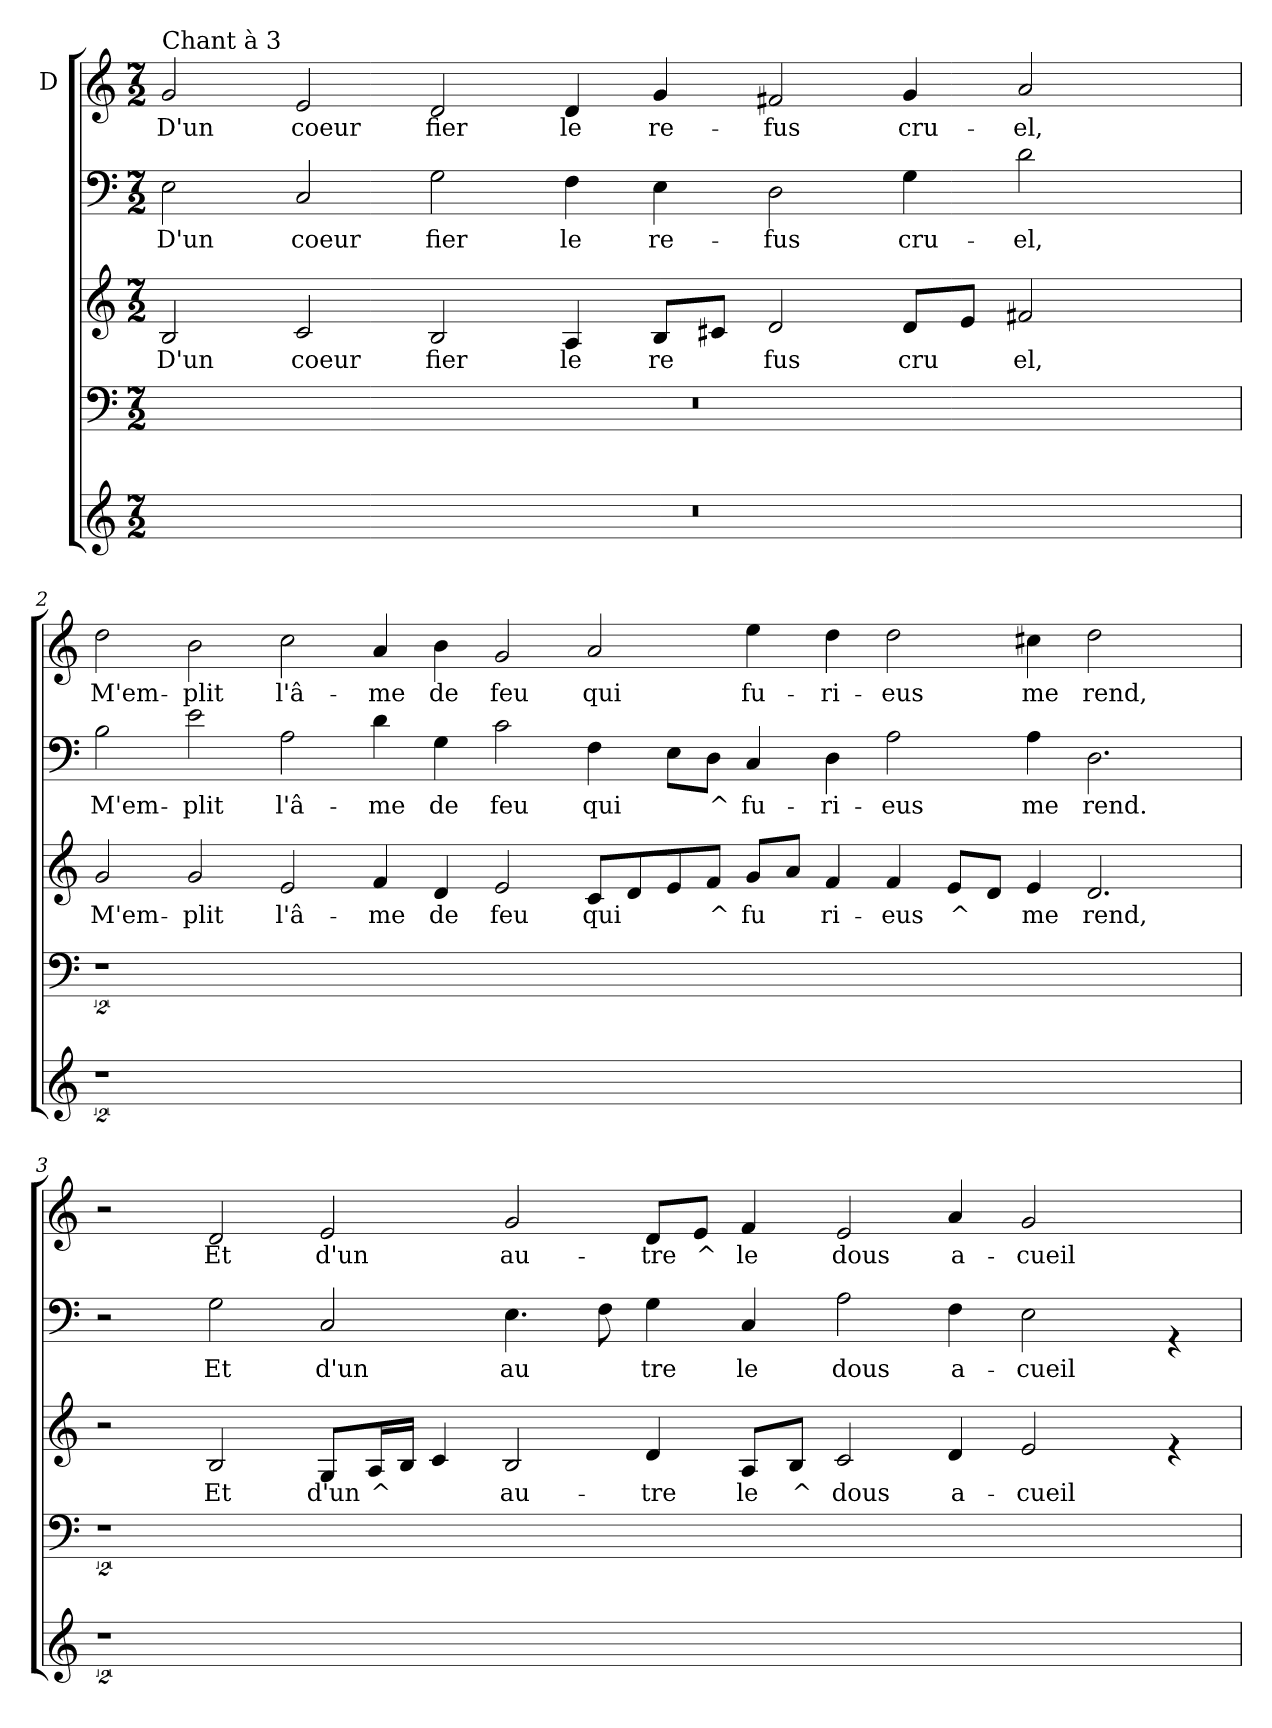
**kern	**kern	**kern	**text	**kern	**text	**kern	**text
*part5	*part4	*part3	*part3	*part2	*part2	*part1	*part1
*staff5	*staff4	*staff3	*staff3	*staff2	*staff2	*staff1	*staff1
*	*	*	*	*	*	*I"D	*
*clefG2	*clefF4	*clefG2	*	*clefF4	*	*clefG2	*
*k[]	*k[]	*k[]	*	*k[]	*	*k[]	*
*C:	*C:	*C:	*	*C:	*	*C:	*
*M7/2	*M7/2	*M7/2	*	*M7/2	*	*M7/2	*
=1	=1	=1	=1	=1	=1	=1	=1
!	!	!	!	!	!	!LO:TX:a:t=Chant à 3	!
!	!	!	!LO:LY:b	!	!LO:LY:b	!	!LO:LY:b
2%7r	2%7r	2B/	D'un	2E\	D'un	2g/	D'un
!	!	!	!LO:LY:b	!	!LO:LY:b	!	!LO:LY:b
.	.	2c/	coeur	2C/	coeur	2e/	coeur
!	!	!	!LO:LY:b	!	!LO:LY:b	!	!LO:LY:b
.	.	2B/	fier	2G\	fier	2d/	fier
!	!	!	!LO:LY:b	!	!LO:LY:b	!	!LO:LY:b
.	.	4A/	le	4F\	le	4d/	le
!	!	!	!LO:LY:b	!	!LO:LY:b	!	!LO:LY:b
.	.	8B/L	re	4E\	re-	4g/	re-
.	.	8c#X/J	.	.	.	.	.
!	!	!	!LO:LY:b	!	!LO:LY:b	!	!LO:LY:b
.	.	2d/	fus	2D\	-fus	2f#X/	-fus
!	!	!	!LO:LY:b	!	!LO:LY:b	!	!LO:LY:b
.	.	8d/L	cru	4G\	cru-	4g/	cru-
.	.	8e/J	.	.	.	.	.
!	!	!	!LO:LY:b	!	!LO:LY:b	!	!LO:LY:b
.	.	2f#X/	el,	2d\	-el,	2a/	-el,
.	.	4ryy	.	4ryy	.	4ryy	.
!!LO:LB:g=z
=2	=2	=2	=2	=2	=2	=2	=2
!	!	!	!LO:LY:b	!	!LO:LY:b	!	!LO:LY:b
2%7r	2%7r	2g/	M'em-	2B\	M'em-	2dd\	M'em-
!	!	!	!LO:LY:b	!	!LO:LY:b	!	!LO:LY:b
.	.	2g/	-plit	2e\	-plit	2b\	-plit
!	!	!	!LO:LY:b	!	!LO:LY:b	!	!LO:LY:b
.	.	2e/	l'â-	2A\	l'â-	2cc\	l'â-
!	!	!	!LO:LY:b	!	!LO:LY:b	!	!LO:LY:b
.	.	4f/	-me	4d\	-me	4a/	-me
!	!	!	!LO:LY:b	!	!LO:LY:b	!	!LO:LY:b
.	.	4d/	de	4G\	de	4b\	de
!	!	!	!LO:LY:b	!	!LO:LY:b	!	!LO:LY:b
.	.	2e/	feu	2c\	feu	2g/	feu
!	!	!	!LO:LY:b	!	!LO:LY:b	!	!LO:LY:b
.	.	8c/L	qui	4F\	qui	2a/	qui
.	.	8d/	.	.	.	.	.
.	.	8e/	.	8E\L	.	.	.
!	!	!	!LO:LY:b	!	!LO:LY:b	!	!
.	.	8f/J	^	8D\J	^	.	.
!	!	!	!LO:LY:b	!	!LO:LY:b	!	!LO:LY:b
.	.	8g/L	fu	4C/	fu-	4ee\	fu-
.	.	8a/J	.	.	.	.	.
!	!	!	!LO:LY:b	!	!LO:LY:b	!	!LO:LY:b
.	.	4f/	ri-	4D\	-ri-	4dd\	-ri-
!	!	!	!LO:LY:b	!	!LO:LY:b	!	!LO:LY:b
1.ryy	1.ryy	4f/	-eus	2A\	-eus	2dd\	-eus
!	!	!	!LO:LY:b	!	!	!	!
.	.	8e/L	^	.	.	.	.
.	.	8d/J	.	.	.	.	.
!	!	!	!LO:LY:b	!	!LO:LY:b	!	!LO:LY:b
.	.	4e/	me	4A\	me	4cc#X\	me
!	!	!	!LO:LY:b	!	!LO:LY:b	!	!LO:LY:b
.	.	2.d/	rend,	2.D\	rend.	2dd\	rend,
.	.	.	.	.	.	4ryy	.
!!LO:LB:g=z
=3	=3	=3	=3	=3	=3	=3	=3
2%7r	2%7r	2r	.	2r	.	2r	.
!	!	!	!LO:LY:b	!	!LO:LY:b	!	!LO:LY:b
.	.	2B/	Et	2G\	Et	2d/	Et
!	!	!	!LO:LY:b	!	!LO:LY:b	!	!LO:LY:b
.	.	8G/L	d'un	2C/	d'un	2e/	d'un
!	!	!	!LO:LY:b	!	!	!	!
.	.	16A/L	^	.	.	.	.
.	.	16B/JJ	.	.	.	.	.
.	.	4c/	.	.	.	.	.
!	!	!	!LO:LY:b	!	!LO:LY:b	!	!LO:LY:b
.	.	2B/	au-	4.E\	au	2g/	au-
.	.	.	.	8F\	.	.	.
!	!	!	!LO:LY:b	!	!LO:LY:b	!	!LO:LY:b
.	.	4d/	-tre	4G\	tre	8d/L	-tre
!	!	!	!	!	!	!	!LO:LY:b
.	.	.	.	.	.	8e/J	^
!	!	!	!LO:LY:b	!	!LO:LY:b	!	!LO:LY:b
.	.	8A/L	le	4C/	le	4f/	le
!	!	!	!LO:LY:b	!	!	!	!
.	.	8B/J	^	.	.	.	.
!	!	!	!LO:LY:b	!	!LO:LY:b	!	!LO:LY:b
.	.	2c/	dous	2A\	dous	2e/	dous
!	!	!	!LO:LY:b	!	!LO:LY:b	!	!LO:LY:b
.	.	4d/	a-	4F\	a-	4a/	a-
!	!	!	!LO:LY:b	!	!LO:LY:b	!	!LO:LY:b
.	.	2e/	-cueil	2E\	-cueil	2g/	-cueil
2ryy	2ryy	.	.	.	.	.	.
.	.	4re	.	4rGG	.	4ryy	.
=	=	=	=	=	=	=	=
*-	*-	*-	*-	*-	*-	*-	*-
